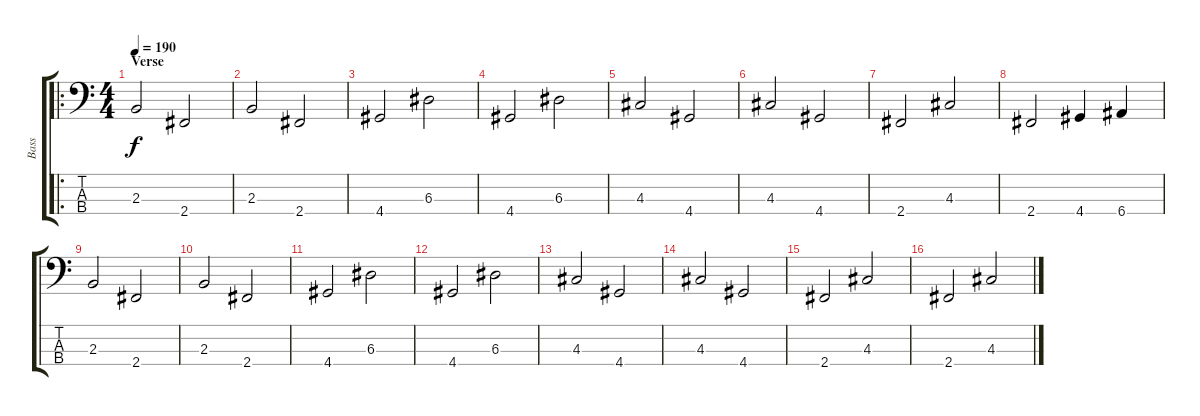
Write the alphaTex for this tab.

\track ("Bass" "Bass") {instrument electricbasspick}
\staff {score tabs}
\tuning (G2 D2 A1 E1) {hide}
\ro
\ts (4 4)
\section ("" "Verse ")
\tempo 190
\clef f4
\ks c
2.3.2{dy f} 2.4.2 |
2.3.2 2.4.2 |
4.4.2 6.3.2 |
4.4.2 6.3.2 |
4.3.2 4.4.2 |
4.3.2 4.4.2 |
2.4.2 4.3.2 |
2.4.2 4.4.4 6.4.4 |
2.3.2 2.4.2 |
2.3.2 2.4.2 |
4.4.2 6.3.2 |
4.4.2 6.3.2 |
4.3.2 4.4.2 |
4.3.2 4.4.2 |
2.4.2 4.3.2 |
2.4.2 4.3.2
